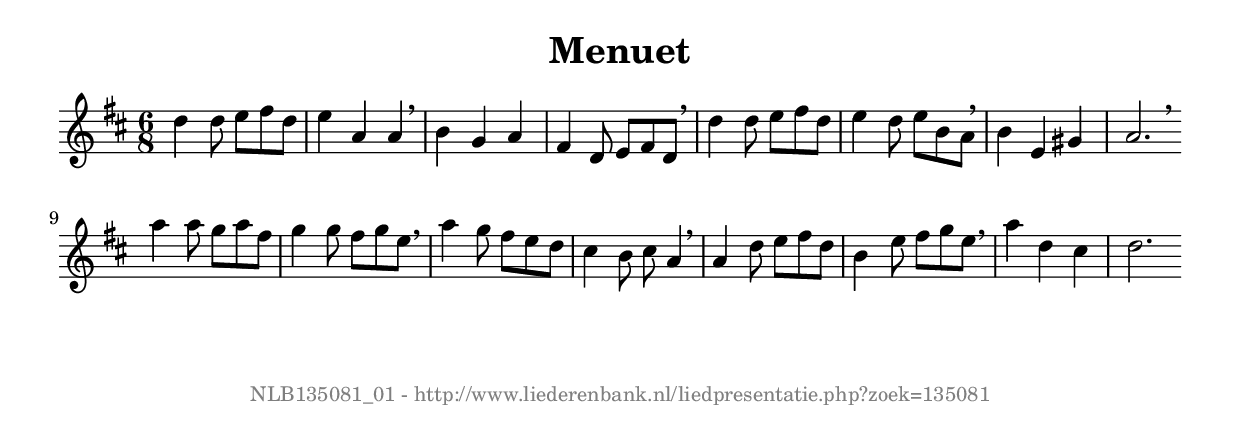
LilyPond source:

%
% produced by wce2krn 1.64 (7 June 2014)
%
\version"2.16"
#(append! paper-alist '(("long" . (cons (* 210 mm) (* 2000 mm)))))
#(set-default-paper-size "long")
sb = {\breathe}
mBreak = {\breathe }
bBreak = {\breathe }
x = {\once\override NoteHead #'style = #'cross }
gl=\glissando
itime={\override Staff.TimeSignature #'stencil = ##f }
ficta = {\once\set suggestAccidentals = ##t}
fine = {\once\override Score.RehearsalMark #'self-alignment-X = #1 \mark \markup {\italic{Fine}}}
dc = {\once\override Score.RehearsalMark #'self-alignment-X = #1 \mark \markup {\italic{D.C.}}}
dcf = {\once\override Score.RehearsalMark #'self-alignment-X = #1 \mark \markup {\italic{D.C. al Fine}}}
dcc = {\once\override Score.RehearsalMark #'self-alignment-X = #1 \mark \markup {\italic{D.C. al Coda}}}
ds = {\once\override Score.RehearsalMark #'self-alignment-X = #1 \mark \markup {\italic{D.S.}}}
dsf = {\once\override Score.RehearsalMark #'self-alignment-X = #1 \mark \markup {\italic{D.S. al Fine}}}
dsc = {\once\override Score.RehearsalMark #'self-alignment-X = #1 \mark \markup {\italic{D.S. al Coda}}}
pv = {\set Score.repeatCommands = #'((volta "1"))}
sv = {\set Score.repeatCommands = #'((volta "2"))}
tv = {\set Score.repeatCommands = #'((volta "3"))}
qv = {\set Score.repeatCommands = #'((volta "4"))}
xv = {\set Score.repeatCommands = #'((volta #f))}
\header{ tagline = ""
title = "Menuet"
}
\score {{
\key d \major
\relative g'
{
\set melismaBusyProperties = #'()
\time 6/8
\tempo 4=120
\override Score.MetronomeMark #'transparent = ##t
\override Score.RehearsalMark #'break-visibility = #(vector #t #t #f)
d'4 d8 e fis d e4 a, a \sb b g a fis d8 e fis d \sb d'4 d8 e fis d e4 d8 e b a \sb b4 e, gis a2. \bar ":|:" \bBreak
a'4 a8 g a fis g4 g8 fis g e \sb a4 g8 fis e d cis4 b8 cis a4 \sb a d8 e fis d b4 e8 fis g e \sb a4 d, cis d2. \bar ":|"
 }}
 \midi { }
 \layout {
            indent = 0.0\cm
}
}
\markup { \vspace #0 } \markup { \with-color #grey \fill-line { \center-column { \smaller "NLB135081_01 - http://www.liederenbank.nl/liedpresentatie.php?zoek=135081" } } }
